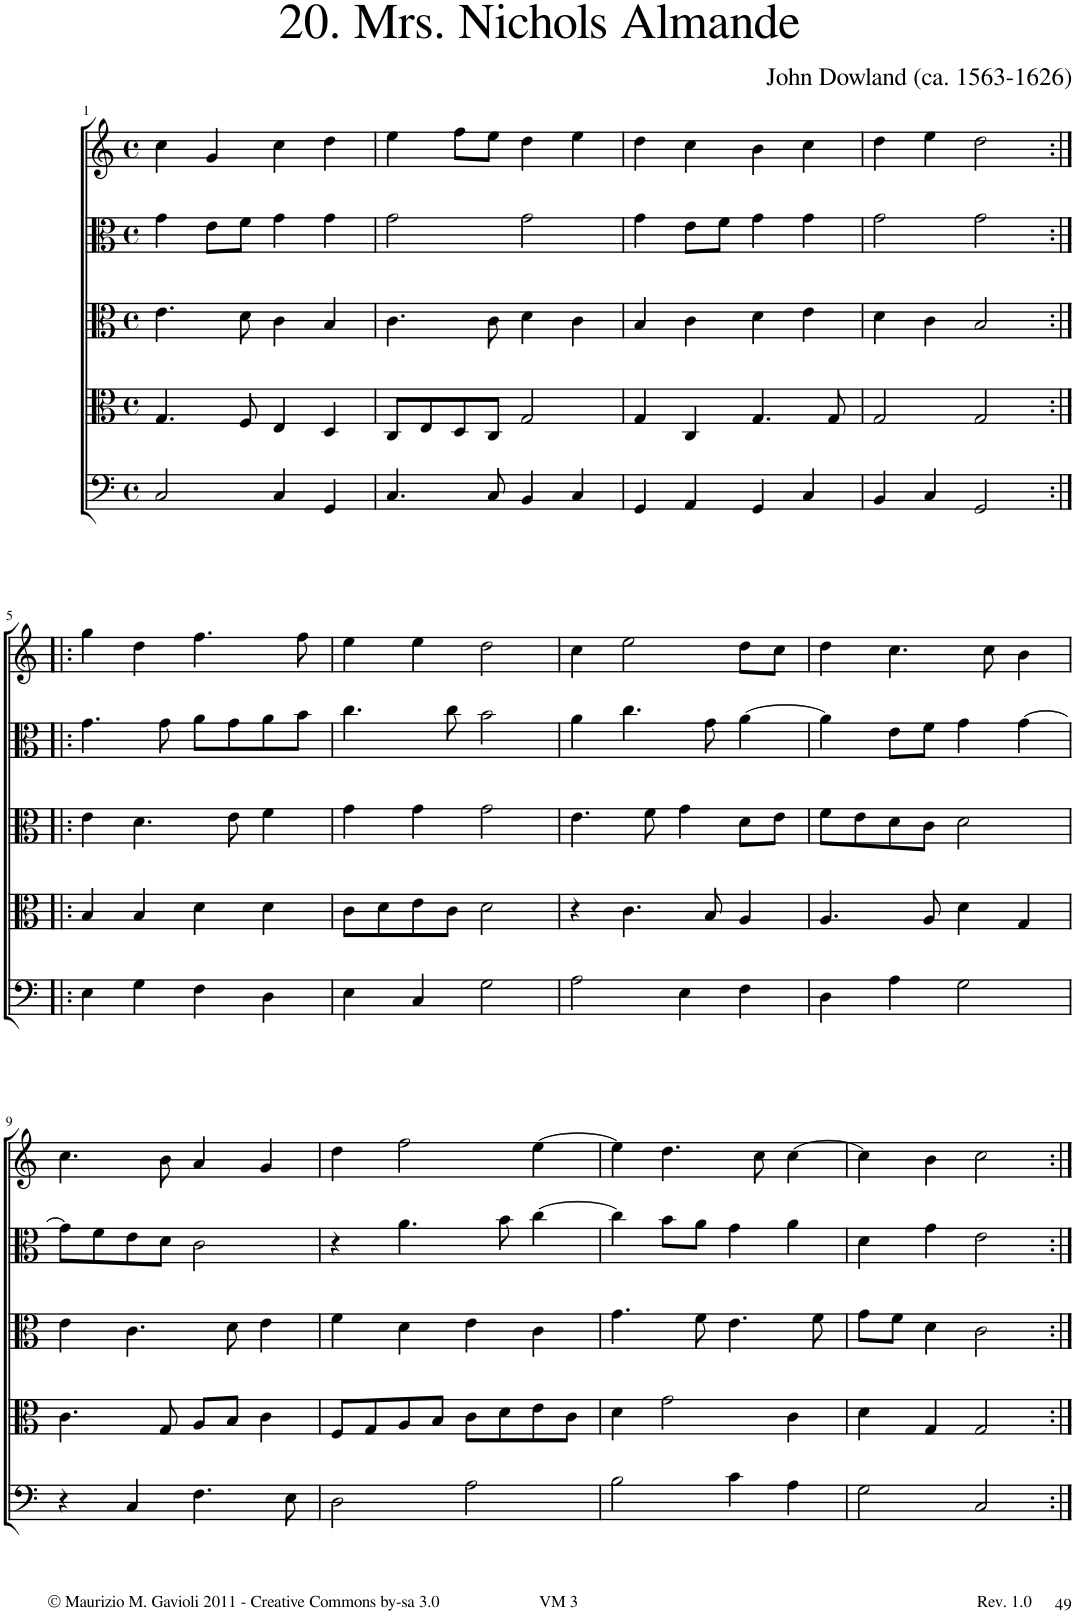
**kern	**kern	**kern	**kern	**kern
*part5	*part4	*part3	*part2	*part1
*staff5	*staff4	*staff3	*staff2	*staff1
*I"Trombone	*I"Trombone	*I"Trombone	*I"C Trumpet	*I"C Trumpet
*I'Trb	*I'Trb	*I'Trb	*I'Tpt	*I'Tpt
!!LO:PB:g=z
*clefF4	*clefC3	*clefC3	*clefC3	*clefG2
*k[]	*k[]	*k[]	*k[]	*k[]
*M4/4	*M4/4	*M4/4	*M4/4	*M4/4
*met(c)	*met(c)	*met(c)	*met(c)	*met(c)
=1!|:	=1!|:	=1!|:	=1!|:	=1!|:
2C/	4.G/	4.e\	4g\	4cc\
.	.	.	8e\L	4g/
.	8F/	8d\	8f\J	.
4C/	4E/	4c\	4g\	4cc\
4GG/	4D/	4B/	4g\	4dd\
=2	=2	=2	=2	=2
4.C/	8C/L	4.c\	2g\	4ee\
.	8E/	.	.	.
.	8D/	.	.	8ff\L
8C/	8C/J	8c\	.	8ee\J
4BB/	2G/	4d\	2g\	4dd\
4C/	.	4c\	.	4ee\
=3	=3	=3	=3	=3
4GG/	4G/	4B/	4g\	4dd\
4AA/	4C/	4c\	8e\L	4cc\
.	.	.	8f\J	.
4GG/	4.G/	4d\	4g\	4b\
4C/	.	4e\	4g\	4cc\
.	8G/	.	.	.
=4	=4	=4	=4	=4
4BB/	2G/	4d\	2g\	4dd\
4C/	.	4c\	.	4ee\
2GG/	2G/	2B/	2g\	2dd\
!!LO:LB:g=z
=5:|!|:	=5:|!|:	=5:|!|:	=5:|!|:	=5:|!|:
4E\	4B/	4e\	4.g\	4gg\
4G\	4B/	4.d\	.	4dd\
.	.	.	8g\	.
4F\	4d\	.	8a\L	4.ff\
.	.	8e\	8g\	.
4D\	4d\	4f\	8a\	.
.	.	.	8b\J	8ff\
=6	=6	=6	=6	=6
4E\	8c\L	4g\	4.cc\	4ee\
.	8d\	.	.	.
4C/	8e\	4g\	.	4ee\
.	8c\J	.	8cc\	.
2G\	2d\	2g\	2b\	2dd\
=7	=7	=7	=7	=7
2A\	4r	4.e\	4a\	4cc\
.	4.c\	.	4.cc\	2ee\
.	.	8f\	.	.
4E\	.	4g\	.	.
.	8B/	.	8g\	.
4F\	4A/	8d\L	[4a\	8dd\L
.	.	8e\J	.	8cc\J
=8	=8	=8	=8	=8
4D\	4.A/	8f\L	4a\]	4dd\
.	.	8e\	.	.
4A\	.	8d\	8e\L	4.cc\
.	8A/	8c\J	8f\J	.
2G\	4d\	2d\	4g\	.
.	.	.	.	8cc\
.	4G/	.	[4g\	4b\
!!LO:LB:g=z
=9	=9	=9	=9	=9
4r	4.c\	4e\	8g\L]	4.cc\
.	.	.	8f\	.
4C/	.	4.c\	8e\	.
.	8G/	.	8d\J	8b\
4.F\	8A/L	.	2c\	4a/
.	8B/J	8d\	.	.
.	4c\	4e\	.	4g/
8E\	.	.	.	.
=10	=10	=10	=10	=10
2D\	8F/L	4f\	4r	4dd\
.	8G/	.	.	.
.	8A/	4d\	4.a\	2ff\
.	8B/J	.	.	.
2A\	8c\L	4e\	.	.
.	8d\	.	8b\	.
.	8e\	4c\	[4cc\	[4ee\
.	8c\J	.	.	.
=11	=11	=11	=11	=11
2B\	4d\	4.g\	4cc\]	4ee\]
.	2g\	.	8b\L	4.dd\
.	.	8f\	8a\J	.
4c\	.	4.e\	4g\	.
.	.	.	.	8cc\
4A\	4c\	.	4a\	[4cc\
.	.	8f\	.	.
=12	=12	=12	=12	=12
2G\	4d\	8g\L	4d\	4cc\]
.	.	8f\J	.	.
.	4G/	4d\	4g\	4b\
2C/	2G/	2c\	2e\	2cc\
=:|!	=:|!	=:|!	=:|!	=:|!
*-	*-	*-	*-	*-
